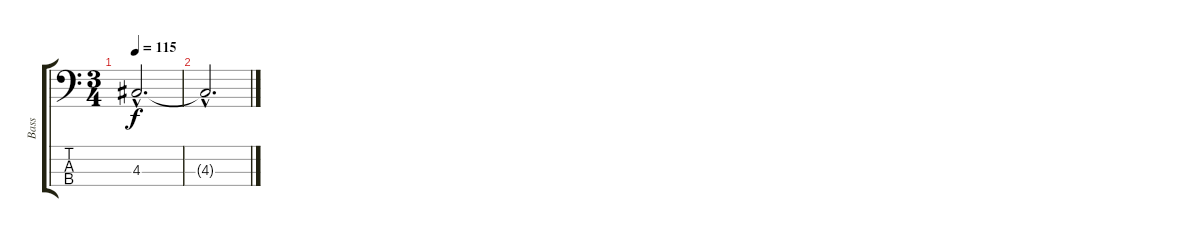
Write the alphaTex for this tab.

\track ("Bass" "Bass") {instrument acousticbass}
\staff {score tabs}
\tuning (G2 D2 A1 E1) {hide}
\ts (3 4)
\tempo 115
\clef f4
\ks c
4.3{hac t}.2{d dy f} |
4.3{hac t}.2{d}
